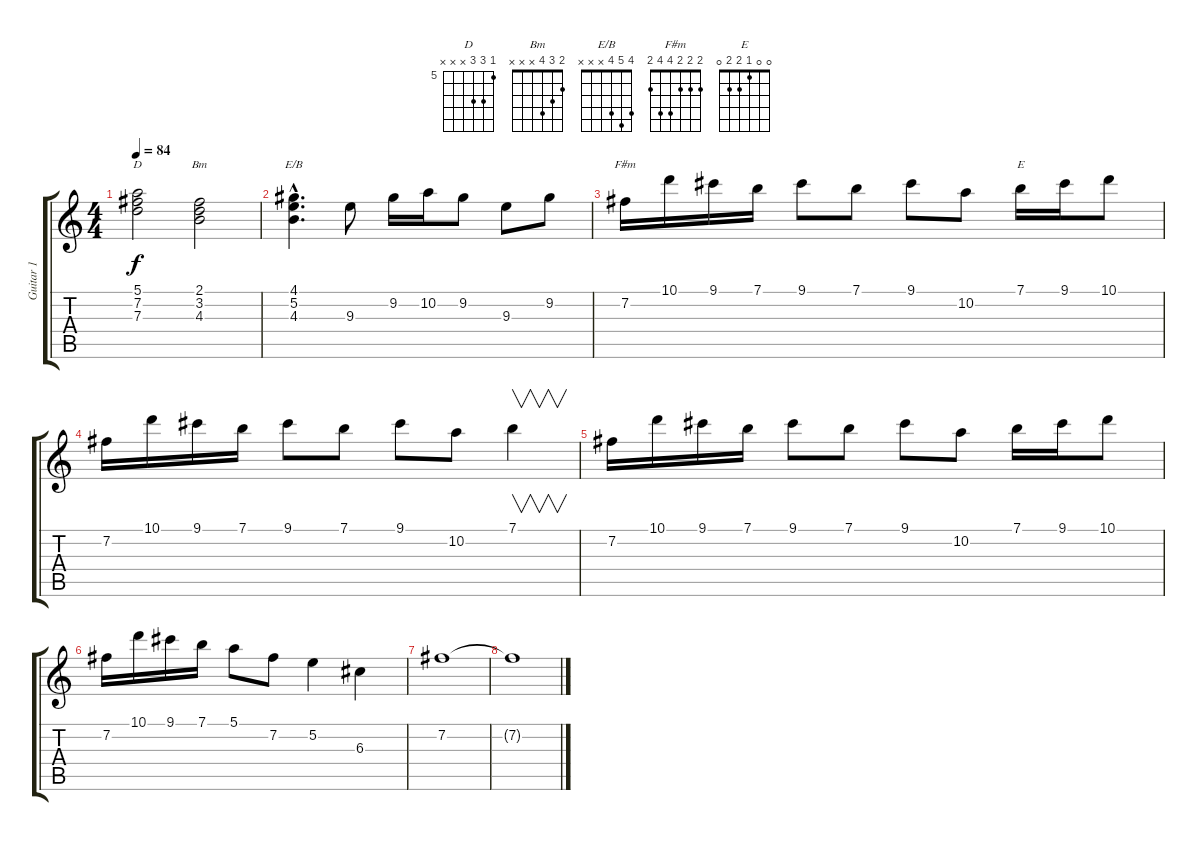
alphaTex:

\track ("Guitar 1" "Guitar 1") {instrument acousticguitarsteel}
\staff {score tabs}
\tuning (E4 B3 G3 D3 A2 E2) {hide}
\chord ("D" 5 7 7 x x x) {firstfret 5}
\chord ("Bm" 2 3 4 x x x)
\chord ("E/B" 4 5 4 x x x)
\chord ("F#m" 2 2 2 4 4 2)
\chord ("E" 0 0 1 2 2 0)
\ts (4 4)
\tempo 84
\clef g2
\ks c
(5.1 7.2 7.3).2{ch "D" dy f} (2.1 3.2 4.3).2{ch "Bm"} |
(4.1{hac} 5.2{hac} 4.3{hac}).4{d ch "E/B"} 9.3.8 9.2.16 10.2.16 9.2.8 9.3.8 9.2.8 |
7.2.16{ch "F#m"} 10.1.16 9.1.16 7.1.16 9.1.8 7.1.8 9.1.8 10.2.8 7.1.16{ch "E"} 9.1.16 10.1.8 |
7.2.16 10.1.16 9.1.16 7.1.16 9.1.8 7.1.8 9.1.8 10.2.8 7.1.4{v} |
7.2.16 10.1.16 9.1.16 7.1.16 9.1.8 7.1.8 9.1.8 10.2.8 7.1.16 9.1.16 10.1.8 |
7.2.16 10.1.16 9.1.16 7.1.16 5.1.8 7.2.8 5.2.4 6.3.4 |
7.2.1 |
7.2{t}.1
